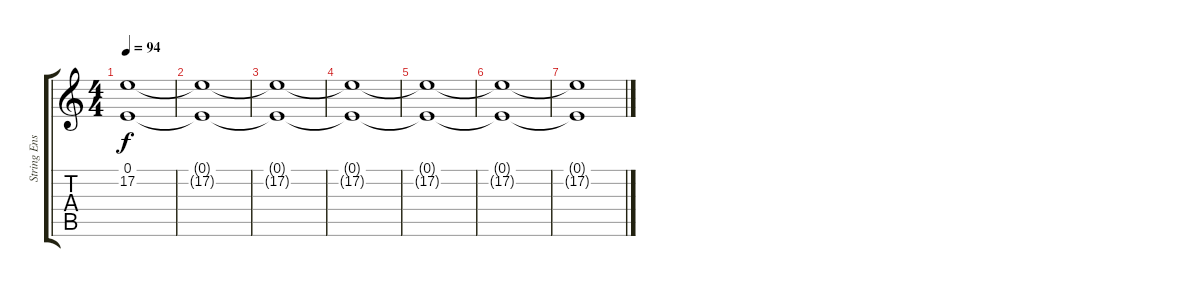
\track ("String Ensemble 2" "String Ens") {instrument stringensemble2}
\staff {score tabs}
\tuning (E4 B3 G3 D3 A2 E2) {hide}
\ts (4 4)
\tempo 94
\clef g2
\ks c
(0.1{t} 17.2{t}).1{dy f} |
(0.1{t} 17.2{t}).1 |
(0.1{t} 17.2{t}).1 |
(0.1{t} 17.2{t}).1{volume 0} |
(0.1{t} 17.2{t}).1 |
(0.1{t} 17.2{t}).1 |
(0.1{t} 17.2{t}).1
